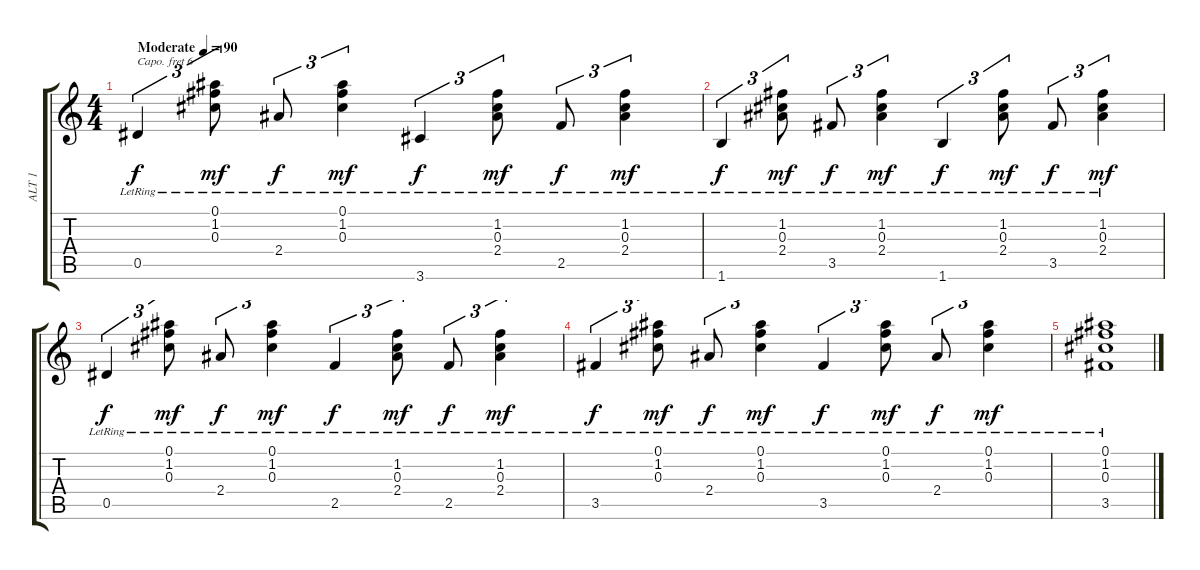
\track ("ALT 1" "ALT 1") {mute instrument acousticguitarsteel}
\staff {score tabs}
\capo 6
\tuning (E4 B3 G3 D3 A2 E2) {hide}
\ts (4 4)
\tempo (90 "Moderate")
\clef g2
\ks c
0.5{lr}.4{tu (3 2) dy f instrument acousticguitarsteel} (0.1{lr} 1.2{lr} 0.3{lr}).8{tu (3 2) dy mf} 2.4{lr}.8{tu (3 2) dy f} (0.1{lr} 1.2{lr} 0.3{lr}).4{tu (3 2) dy mf} 3.6{lr}.4{tu (3 2) dy f} (1.2{lr} 0.3{lr} 2.4{lr}).8{tu (3 2) dy mf} 2.5{lr}.8{tu (3 2) dy f} (1.2{lr} 0.3{lr} 2.4{lr}).4{tu (3 2) dy mf} |
1.6{lr}.4{tu (3 2) dy f} (1.2{lr} 0.3{lr} 2.4{lr}).8{tu (3 2) dy mf} 3.5{lr}.8{tu (3 2) dy f} (1.2{lr} 0.3{lr} 2.4{lr}).4{tu (3 2) dy mf} 1.6{lr}.4{tu (3 2) dy f} (1.2{lr} 0.3{lr} 2.4{lr}).8{tu (3 2) dy mf} 3.5{lr}.8{tu (3 2) dy f} (1.2{lr} 0.3{lr} 2.4{lr}).4{tu (3 2) dy mf} |
0.5{lr}.4{tu (3 2) dy f} (0.1{lr} 1.2{lr} 0.3{lr}).8{tu (3 2) dy mf} 2.4{lr}.8{tu (3 2) dy f} (0.1{lr} 1.2{lr} 0.3{lr}).4{tu (3 2) dy mf} 2.5{lr}.4{tu (3 2) dy f} (1.2{lr} 0.3{lr} 2.4{lr}).8{tu (3 2) dy mf} 2.5{lr}.8{tu (3 2) dy f} (1.2{lr} 0.3{lr} 2.4{lr}).4{tu (3 2) dy mf} |
3.5{lr}.4{tu (3 2) dy f} (0.1{lr} 1.2{lr} 0.3{lr}).8{tu (3 2) dy mf} 2.4{lr}.8{tu (3 2) dy f} (0.1{lr} 1.2{lr} 0.3{lr}).4{tu (3 2) dy mf} 3.5{lr}.4{tu (3 2) dy f} (0.1{lr} 1.2{lr} 0.3{lr}).8{tu (3 2) dy mf} 2.4{lr}.8{tu (3 2) dy f} (0.1{lr} 1.2{lr} 0.3{lr}).4{tu (3 2) dy mf} |
(0.1{lr} 1.2{lr} 0.3{lr} 3.5).1
